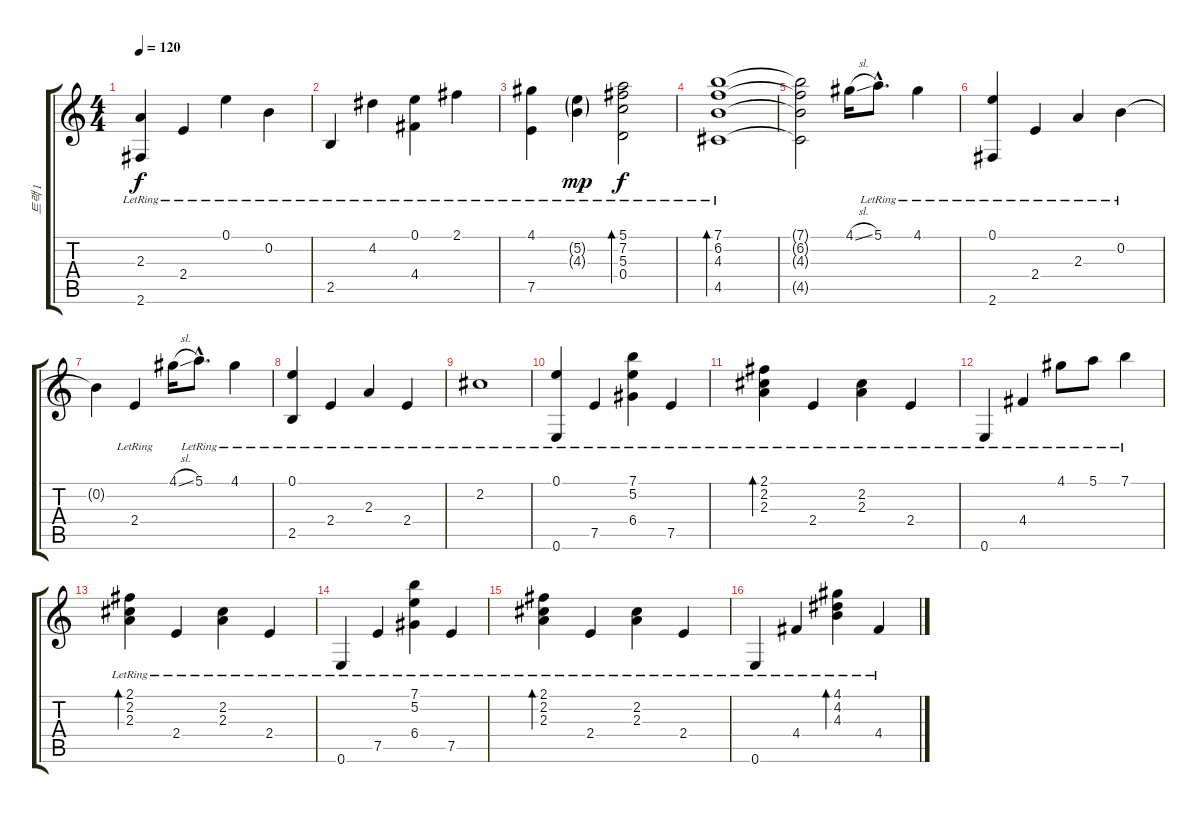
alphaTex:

\track ("트랙 1" "트랙 1") {instrument acousticguitarnylon}
\staff {score tabs}
\tuning (E4 B3 G3 D3 A2 E2) {hide}
\ts (4 4)
\tempo 120
\clef g2
\ks c
(2.3{lr} 2.6{lr}).4{dy f} 2.4{lr}.4 0.1{lr}.4 0.2{lr}.4 |
2.5{lr}.4 4.2{lr}.4 (0.1{lr} 4.4{lr}).4 2.1{lr}.4 |
(4.1{lr} 7.5).4 (5.2{g lr} 4.3{g lr}).4{dy mp} (5.1{lr} 7.2 5.3 0.4{lr}).2{bd 480 dy f} |
(7.1{lr} 6.2{lr} 4.3 4.5{lr}).1{bd 480} |
(7.1{t} 6.2{t} 4.3{t} 4.5{t}).2 4.1{sl}.16 5.1{hac lr}.8{d} 4.1{lr}.4 |
(0.1{lr} 2.6{lr}).4 2.4{lr}.4 2.3{lr}.4 0.2{lr}.4 |
0.2{t}.4 2.4{lr}.4 4.1{sl}.16 5.1{hac lr}.8{d} 4.1{lr}.4 |
(0.1{lr} 2.5{lr}).4 2.4{lr}.4 2.3{lr}.4 2.4{lr}.4 |
2.2{lr}.1 |
(0.1{lr} 0.6{lr}).4 7.5{lr}.4 (7.1{lr} 5.2{lr} 6.4{lr}).4 7.5{lr}.4 |
(2.1{lr} 2.2{lr} 2.3{lr}).4{bd 240} 2.4{lr}.4 (2.2{lr} 2.3{lr}).4 2.4{lr}.4 |
0.6{lr}.4 4.4{lr}.4 4.1{lr}.8 5.1{lr}.8 7.1{lr}.4 |
(2.1{lr} 2.2{lr} 2.3{lr}).4{bd 240} 2.4{lr}.4 (2.2{lr} 2.3{lr}).4 2.4{lr}.4 |
0.6{lr}.4 7.5{lr}.4 (7.1{lr} 5.2{lr} 6.4{lr}).4 7.5{lr}.4 |
(2.1{lr} 2.2{lr} 2.3{lr}).4{bd 240} 2.4{lr}.4 (2.2{lr} 2.3{lr}).4 2.4{lr}.4 |
0.6{lr}.4 4.4{lr}.4 (4.1{lr} 4.2{lr} 4.3{lr}).4{bd 240} 4.4{lr}.4
